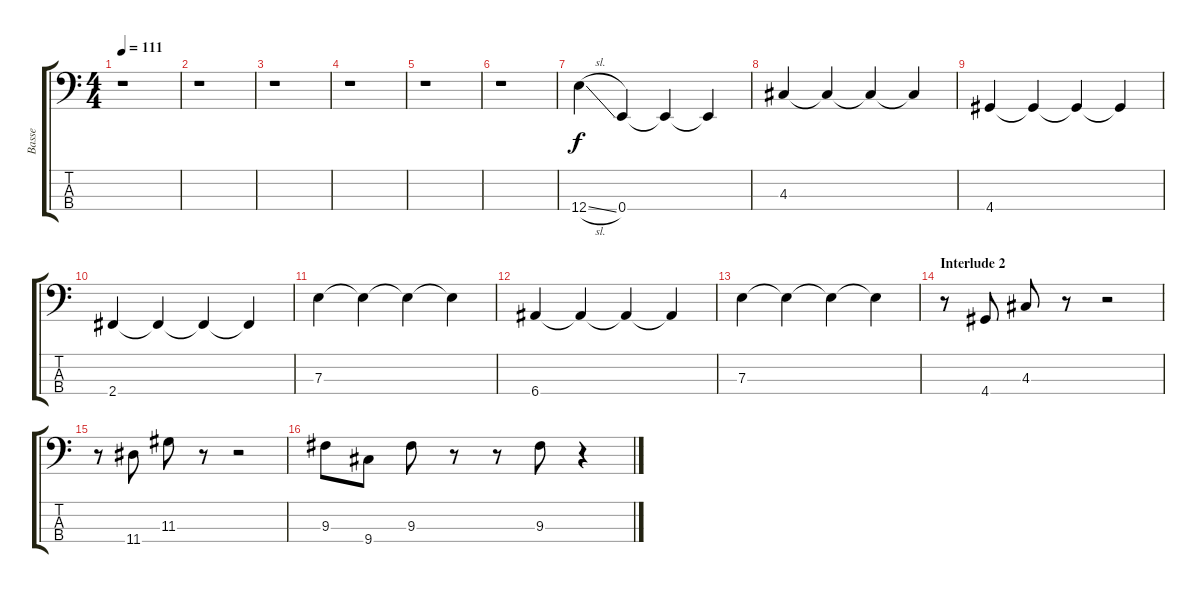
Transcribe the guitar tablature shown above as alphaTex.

\track ("Basse" "Basse") {instrument slapbass1}
\staff {score tabs}
\tuning (G2 D2 A1 E1) {hide}
\ts (4 4)
\tempo 111
\clef f4
\ks c
r.1{dy f} |
r.1 |
r.1 |
r.1 |
r.1 |
r.1 |
12.4{sl}.4 0.4.4 0.4{t}.4 0.4{t}.4 |
4.3.4 4.3{t}.4 4.3{t}.4 4.3{t}.4 |
4.4.4 4.4{t}.4 4.4{t}.4 4.4{t}.4 |
2.4.4 2.4{t}.4 2.4{t}.4 2.4{t}.4 |
7.3.4 7.3{t}.4 7.3{t}.4 7.3{t}.4 |
6.4.4 6.4{t}.4 6.4{t}.4 6.4{t}.4 |
7.3.4 7.3{t}.4 7.3{t}.4 7.3{t}.4 |
\section ("" "Interlude 2")
r.8 4.4.8 4.3.8 r.8 r.2 |
r.8 11.4.8 11.3.8 r.8 r.2 |
9.3.8 9.4.8 9.3.8 r.8 r.8 9.3.8 r.4
